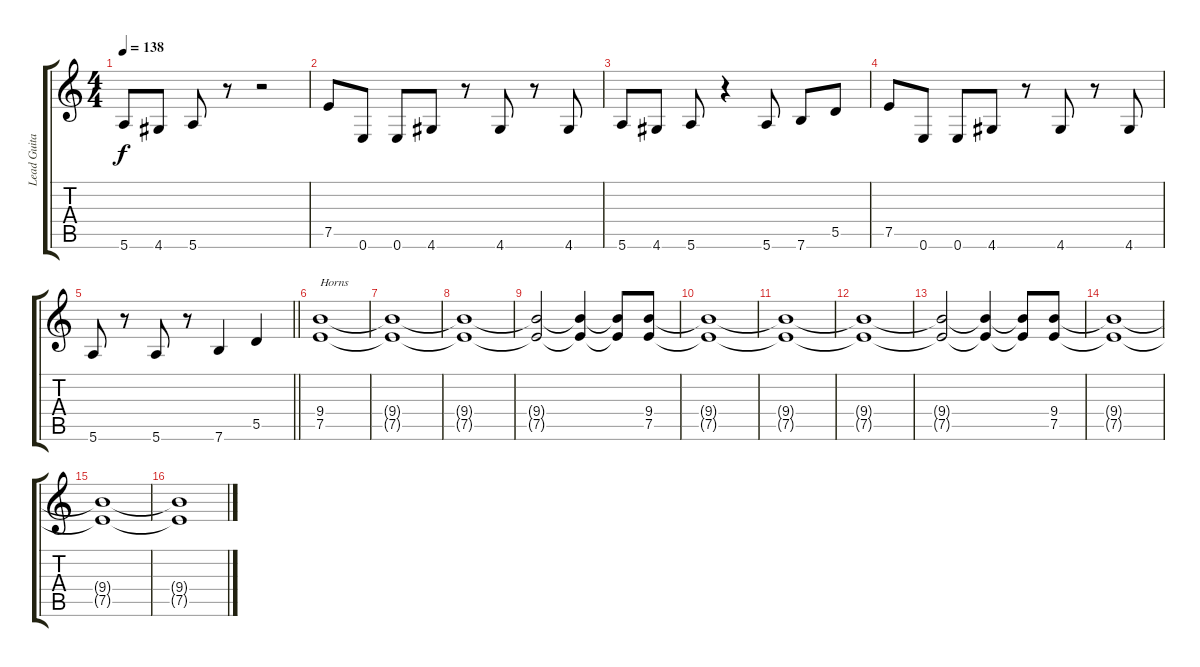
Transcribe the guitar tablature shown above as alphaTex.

\track ("Lead Guitar" "Lead Guita") {instrument distortionguitar}
\staff {score tabs}
\tuning (E4 B3 G3 D3 A2 E2) {hide}
\ts (4 4)
\tempo 138
\clef g2
\ks c
5.6.8{dy f} 4.6.8 5.6.8 r.8 r.2 |
7.5.8 0.6.8 0.6.8 4.6.8 r.8 4.6.8 r.8 4.6.8 |
5.6.8 4.6.8 5.6.8 r.4 5.6.8 7.6.8 5.5.8 |
7.5.8 0.6.8 0.6.8 4.6.8 r.8 4.6.8 r.8 4.6.8 |
\barLineRight lightlight
5.6.8 r.8 5.6.8 r.8 7.6.4 5.5.4 |
(9.4 7.5).1{txt "Horns"} |
(9.4{t} 7.5{t}).1 |
(9.4{t} 7.5{t}).1 |
(9.4{t} 7.5{t}).2 (9.4{t} 7.5{t}).4 (9.4{t} 7.5{t}).8 (9.4 7.5).8 |
(9.4{t} 7.5{t}).1 |
(9.4{t} 7.5{t}).1 |
(9.4{t} 7.5{t}).1 |
(9.4{t} 7.5{t}).2 (9.4{t} 7.5{t}).4 (9.4{t} 7.5{t}).8 (9.4 7.5).8 |
(9.4{t} 7.5{t}).1 |
(9.4{t} 7.5{t}).1 |
(9.4{t} 7.5{t}).1
